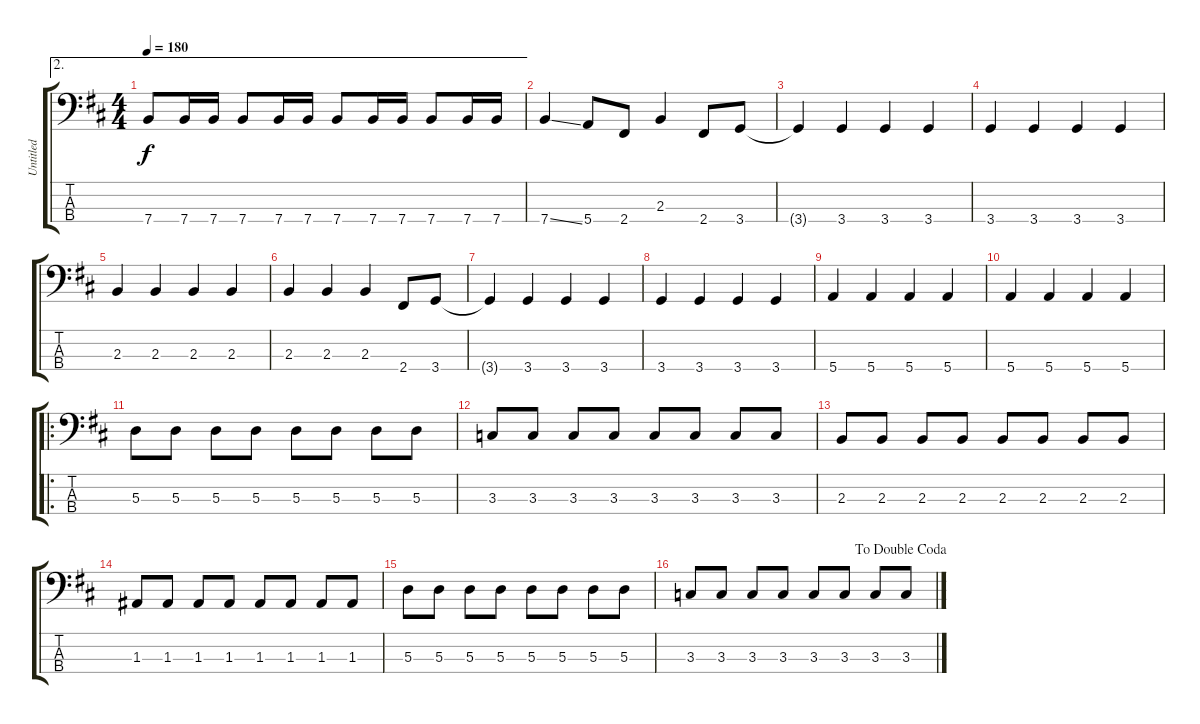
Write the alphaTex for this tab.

\track ("Untitled" "Untitled") {instrument electricbassfinger}
\staff {score tabs}
\tuning (G2 D2 A1 E1) {hide}
\ae 2
\ts (4 4)
\tempo 180
\clef f4
\ks d
7.4.8{dy f} 7.4.16 7.4.16 7.4.8 7.4.16 7.4.16 7.4.8 7.4.16 7.4.16 7.4.8 7.4.16 7.4.16 |
7.4{ss}.4 5.4.8 2.4.8 2.3.4 2.4.8 3.4.8 |
3.4{t}.4 3.4.4 3.4.4 3.4.4 |
3.4.4 3.4.4 3.4.4 3.4.4 |
2.3.4 2.3.4 2.3.4 2.3.4 |
2.3.4 2.3.4 2.3.4 2.4.8 3.4.8 |
3.4{t}.4 3.4.4 3.4.4 3.4.4 |
3.4.4 3.4.4 3.4.4 3.4.4 |
5.4.4 5.4.4 5.4.4 5.4.4 |
5.4.4 5.4.4 5.4.4 5.4.4 |
\ro
5.3.8 5.3.8 5.3.8 5.3.8 5.3.8 5.3.8 5.3.8 5.3.8 |
3.3.8 3.3.8 3.3.8 3.3.8 3.3.8 3.3.8 3.3.8 3.3.8 |
2.3.8 2.3.8 2.3.8 2.3.8 2.3.8 2.3.8 2.3.8 2.3.8 |
1.3.8 1.3.8 1.3.8 1.3.8 1.3.8 1.3.8 1.3.8 1.3.8 |
5.3.8 5.3.8 5.3.8 5.3.8 5.3.8 5.3.8 5.3.8 5.3.8 |
\jump dadoublecoda
3.3.8 3.3.8 3.3.8 3.3.8 3.3.8 3.3.8 3.3.8 3.3.8
